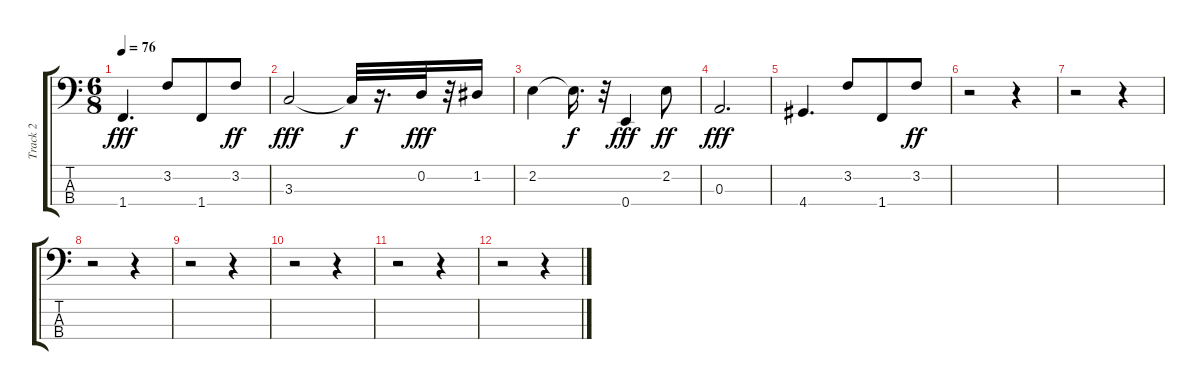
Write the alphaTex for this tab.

\track ("Track 2" "Track 2") {instrument synthbass2}
\staff {score tabs}
\tuning (G2 D2 A1 E1) {hide}
\ts (6 8)
\tempo 76
\clef f4
\ks c
1.4.4{d dy fff} 3.2.8 1.4.8 3.2.8{dy ff} |
3.3.2{dy fff} 3.3{t}.32{dy f} r.16{d} 0.2.32{dy fff} r.32 1.2.16 |
2.2.4 2.2{t}.16{d dy f} r.32 0.4.4{dy fff} 2.2.8{dy ff} |
0.3.2{d dy fff} |
4.4.4{d} 3.2.8 1.4.8 3.2.8{dy ff} |
r.2 r.4 |
r.2 r.4 |
r.2 r.4 |
r.2 r.4 |
r.2 r.4 |
r.2 r.4 |
r.2 r.4
